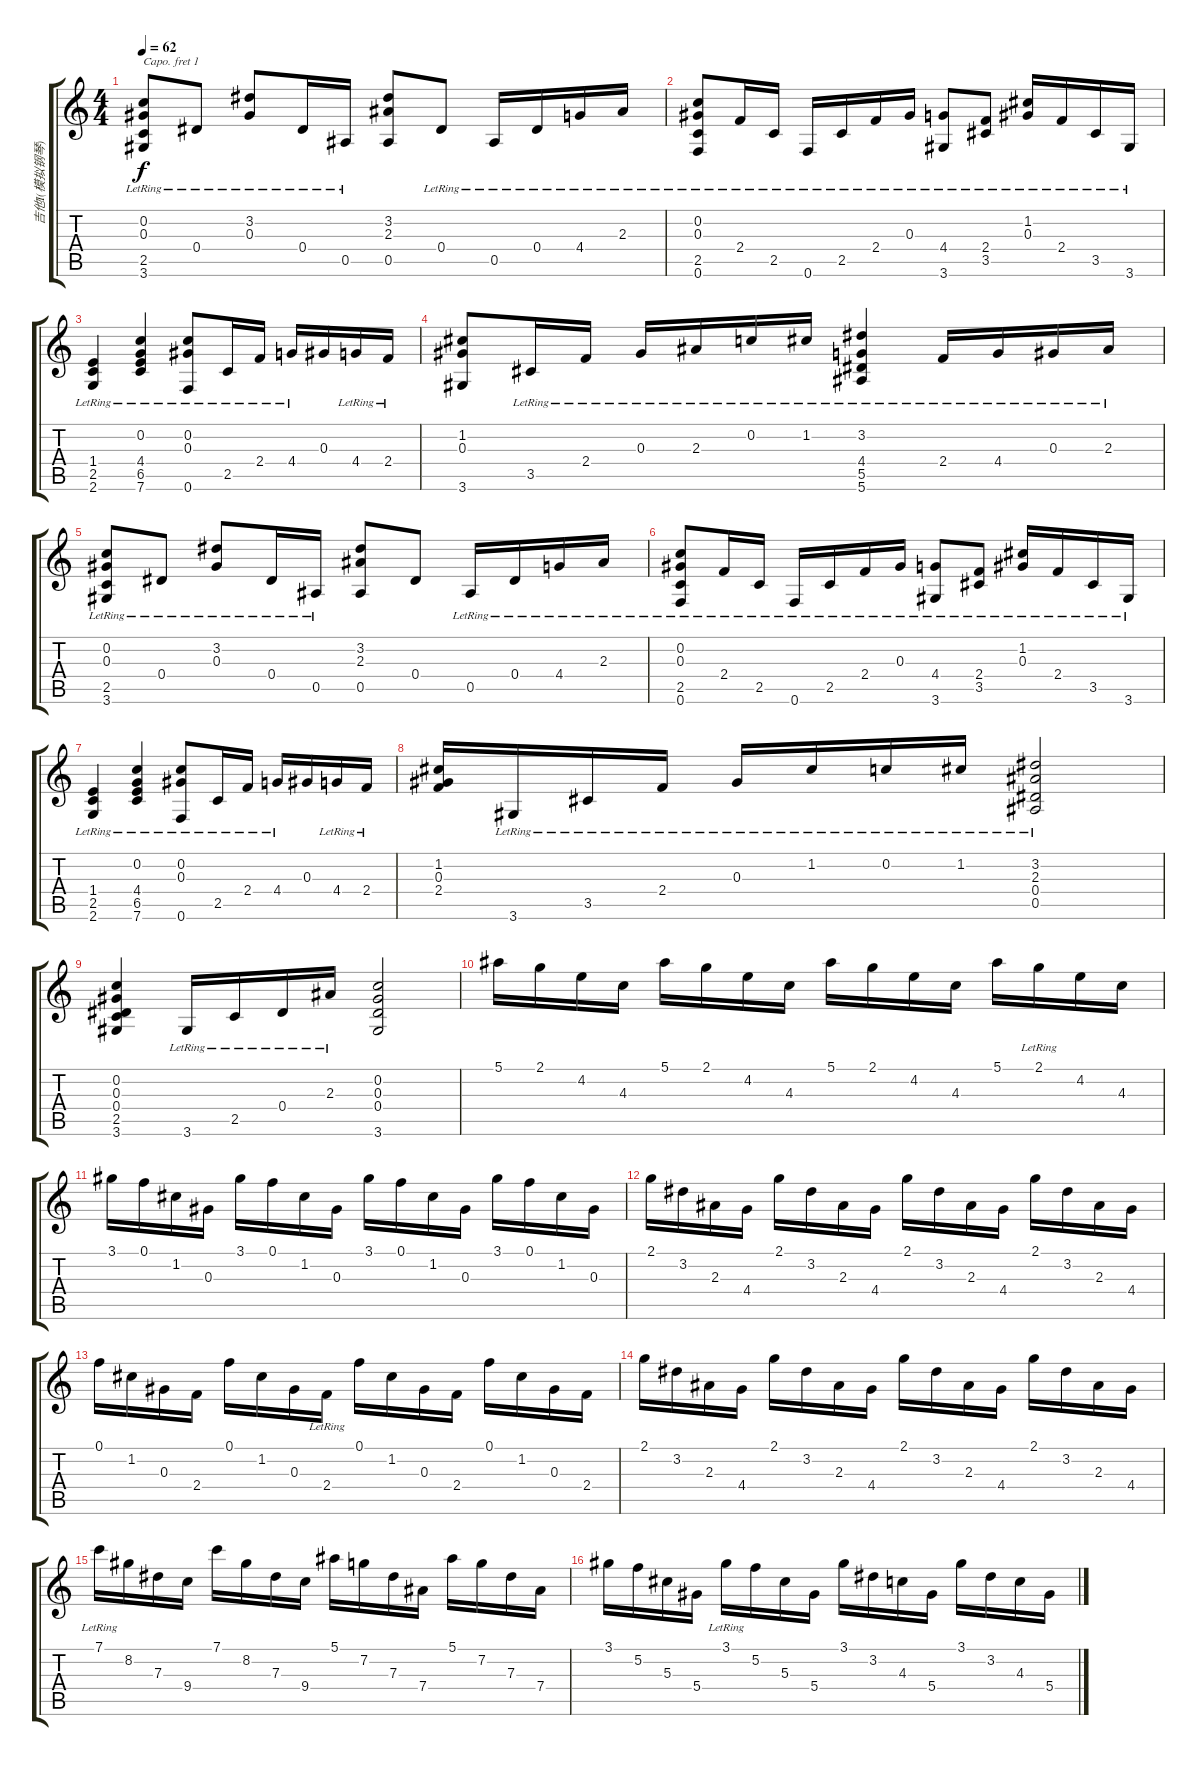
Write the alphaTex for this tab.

\track ("吉他Ⅰ(模拟钢琴)" "吉他Ⅰ(模拟钢琴)") {instrument acousticguitarnylon}
\staff {score tabs}
\capo 1
\tuning (E4 B3 G3 D3 A2 E2) {hide}
\ts (4 4)
\tempo 62
\clef g2
\ks c
(0.2{lr} 0.3{lr} 2.5{lr} 3.6{lr}).8{dy f} 0.4{lr}.8 (3.2{lr} 0.3{lr}).8 0.4{lr}.16 0.5{lr}.16 (3.2 2.3 0.5).8 0.4{lr}.8 0.5{lr}.16 0.4{lr}.16 4.4{lr}.16 2.3{lr}.16 |
(0.2{lr} 0.3{lr} 2.5{lr} 0.6{lr}).8 2.4{lr}.16 2.5{lr}.16 0.6{lr}.16 2.5{lr}.16 2.4{lr}.16 0.3{lr}.16 (4.4{lr} 3.6{lr}).8 (2.4{lr} 3.5{lr}).8 (1.2{lr} 0.3{lr}).16 2.4{lr}.16 3.5{lr}.16 3.6{lr}.16 |
(1.4{lr} 2.5{lr} 2.6{lr}).4 (0.2{lr} 4.4{lr} 6.5{lr} 7.6{lr}).4 (0.2{lr} 0.3{lr} 0.6{lr}).8 2.5{lr}.16 2.4{lr}.16 4.4{lr}.16 0.3.16 4.4{lr}.16 2.4{lr}.16 |
(1.2 0.3 3.6).8 3.5{lr}.16 2.4{lr}.16 0.3{lr}.16 2.3{lr}.16 0.2{lr}.16 1.2{lr}.16 (3.2{lr} 4.4{lr} 5.5{lr} 5.6{lr}).4 2.4{lr}.16 4.4{lr}.16 0.3{lr}.16 2.3{lr}.16 |
(0.2{lr} 0.3{lr} 2.5{lr} 3.6{lr}).8 0.4{lr}.8 (3.2{lr} 0.3{lr}).8 0.4{lr}.16 0.5{lr}.16 (3.2 2.3 0.5).8 0.4.8 0.5{lr}.16 0.4{lr}.16 4.4{lr}.16 2.3{lr}.16 |
(0.2{lr} 0.3{lr} 2.5{lr} 0.6{lr}).8 2.4{lr}.16 2.5{lr}.16 0.6{lr}.16 2.5{lr}.16 2.4{lr}.16 0.3{lr}.16 (4.4{lr} 3.6{lr}).8 (2.4{lr} 3.5{lr}).8 (1.2{lr} 0.3{lr}).16 2.4{lr}.16 3.5{lr}.16 3.6{lr}.16 |
(1.4{lr} 2.5{lr} 2.6{lr}).4 (0.2{lr} 4.4{lr} 6.5{lr} 7.6{lr}).4 (0.2{lr} 0.3{lr} 0.6{lr}).8 2.5{lr}.16 2.4{lr}.16 4.4{lr}.16 0.3.16 4.4{lr}.16 2.4{lr}.16 |
(1.2 0.3 2.4).16 3.6{lr}.16 3.5{lr}.16 2.4{lr}.16 0.3{lr}.16 1.2{lr}.16 0.2{lr}.16 1.2{lr}.16 (3.2{lr} 2.3{lr} 0.4{lr} 0.5{lr}).2 |
(0.2 0.3 0.4 2.5 3.6).4 3.6{lr}.16 2.5{lr}.16 0.4{lr}.16 2.3{lr}.16 (0.2 0.3 0.4 3.6).2 |
5.1.16 2.1.16 4.2.16 4.3.16 5.1.16 2.1.16 4.2.16 4.3.16 5.1.16 2.1.16 4.2.16 4.3.16 5.1.16 2.1{lr}.16 4.2.16 4.3.16 |
3.1.16 0.1.16 1.2.16 0.3.16 3.1.16 0.1.16 1.2.16 0.3.16 3.1.16 0.1.16 1.2.16 0.3.16 3.1.16 0.1.16 1.2.16 0.3.16 |
2.1.16 3.2.16 2.3.16 4.4.16 2.1.16 3.2.16 2.3.16 4.4.16 2.1.16 3.2.16 2.3.16 4.4.16 2.1.16 3.2.16 2.3.16 4.4.16 |
0.1.16 1.2.16 0.3.16 2.4.16 0.1.16 1.2.16 0.3.16 2.4{lr}.16 0.1.16 1.2.16 0.3.16 2.4.16 0.1.16 1.2.16 0.3.16 2.4.16 |
2.1.16 3.2.16 2.3.16 4.4.16 2.1.16 3.2.16 2.3.16 4.4.16 2.1.16 3.2.16 2.3.16 4.4.16 2.1.16 3.2.16 2.3.16 4.4.16 |
7.1{lr}.16 8.2.16 7.3.16 9.4.16 7.1.16 8.2.16 7.3.16 9.4.16 5.1.16 7.2.16 7.3.16 7.4.16 5.1.16 7.2.16 7.3.16 7.4.16 |
3.1.16 5.2.16 5.3.16 5.4.16 3.1{lr}.16 5.2.16 5.3.16 5.4.16 3.1.16 3.2.16 4.3.16 5.4.16 3.1.16 3.2.16 4.3.16 5.4.16
